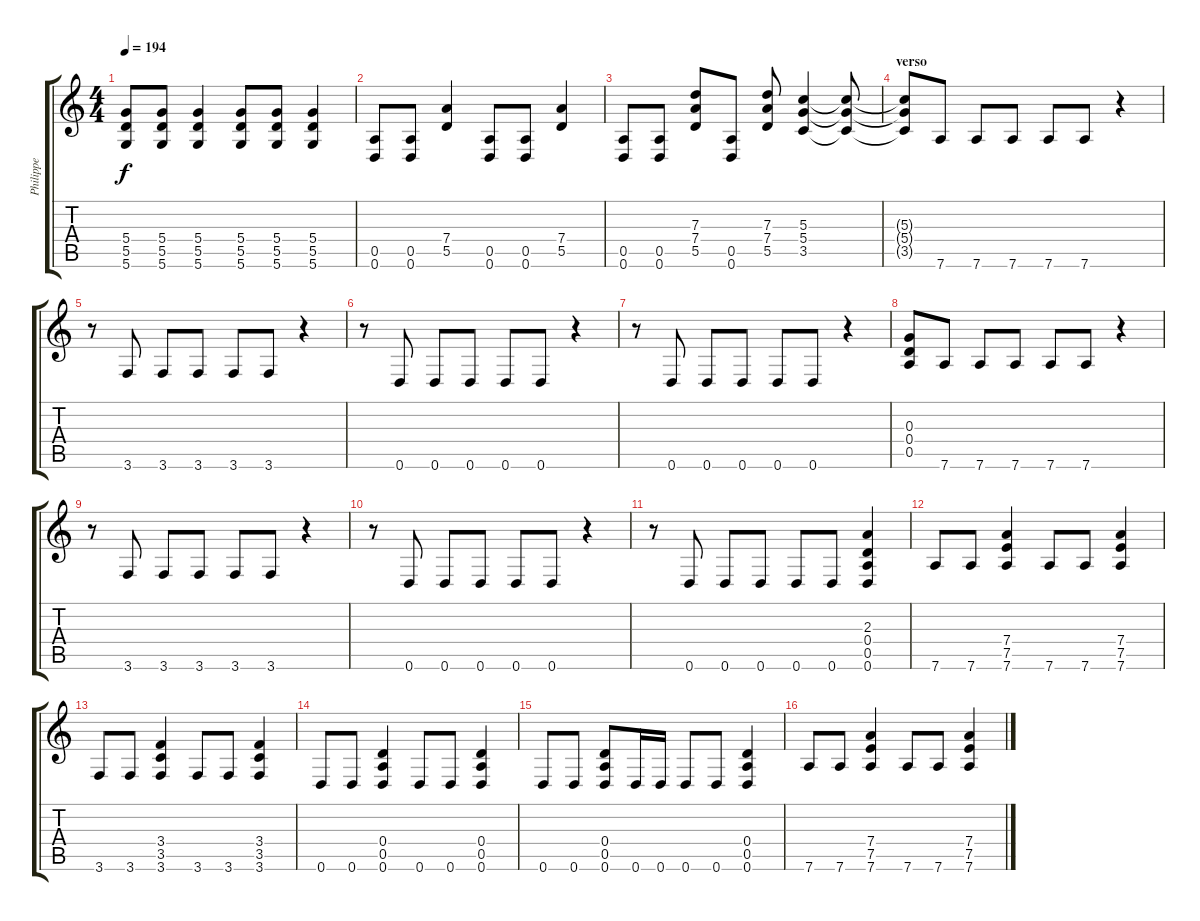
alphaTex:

\track ("Philippe" "Philippe") {instrument distortionguitar}
\staff {score tabs}
\tuning (E4 B3 G3 D3 A2 D2) {hide}
\ts (4 4)
\tempo 194
\clef g2
\ks c
(5.4{t} 5.5{t} 5.6{t}).8{dy f} (5.4 5.5 5.6).8 (5.4 5.5 5.6).4 (5.4 5.5 5.6).8 (5.4 5.5 5.6).8 (5.4 5.5 5.6).4 |
(0.5 0.6).8 (0.5 0.6).8 (7.4 5.5).4 (0.5 0.6).8 (0.5 0.6).8 (7.4 5.5).4 |
(0.5 0.6).8 (0.5 0.6).8 (7.3 7.4 5.5).8 (0.5 0.6).8 (7.3 7.4 5.5).8 (5.3 5.4 3.5).4 (5.3{t} 5.4{t} 3.5{t}).8 |
\section ("" "verso")
(5.3{t} 5.4{t} 3.5{t}).8 7.6.8 7.6.8 7.6.8 7.6.8 7.6.8 r.4 |
r.8 3.6.8 3.6.8 3.6.8 3.6.8 3.6.8 r.4 |
r.8 0.6.8 0.6.8 0.6.8 0.6.8 0.6.8 r.4 |
r.8 0.6.8 0.6.8 0.6.8 0.6.8 0.6.8 r.4 |
(0.3 0.4 0.5).8 7.6.8 7.6.8 7.6.8 7.6.8 7.6.8 r.4 |
r.8 3.6.8 3.6.8 3.6.8 3.6.8 3.6.8 r.4 |
r.8 0.6.8 0.6.8 0.6.8 0.6.8 0.6.8 r.4 |
r.8 0.6.8 0.6.8 0.6.8 0.6.8 0.6.8 (2.3 0.4 0.5 0.6).4 |
7.6.8 7.6.8 (7.4 7.5 7.6).4 7.6.8 7.6.8 (7.4 7.5 7.6).4 |
3.6.8 3.6.8 (3.4 3.5 3.6).4 3.6.8 3.6.8 (3.4 3.5 3.6).4 |
0.6.8 0.6.8 (0.4 0.5 0.6).4 0.6.8 0.6.8 (0.4 0.5 0.6).4 |
0.6.8 0.6.8 (0.4 0.5 0.6).8 0.6.16 0.6.16 0.6.8 0.6.8 (0.4 0.5 0.6).4 |
7.6.8 7.6.8 (7.4 7.5 7.6).4 7.6.8 7.6.8 (7.4 7.5 7.6).4
